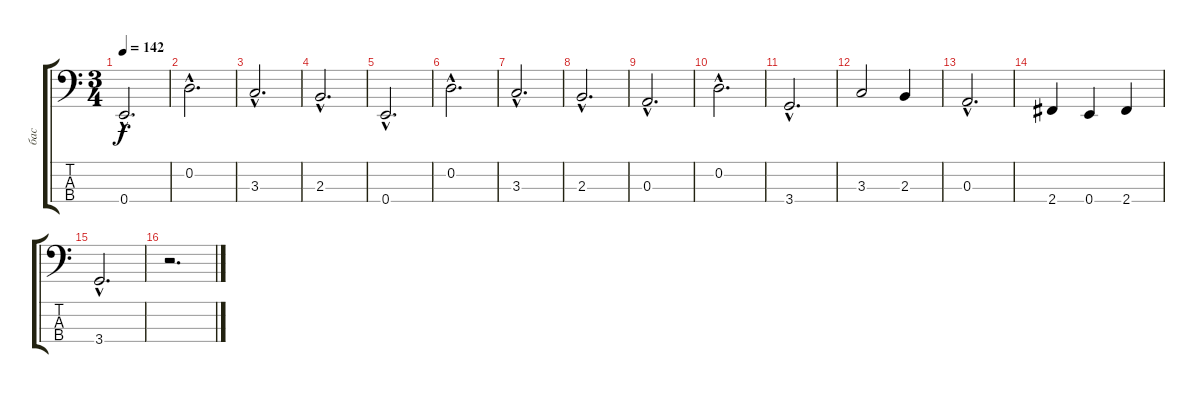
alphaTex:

\track ("бас" "бас") {instrument electricbassfinger}
\staff {score tabs}
\tuning (G2 D2 A1 E1) {hide}
\ts (3 4)
\tempo 142
\clef f4
\ks c
0.4{hac}.2{d dy f} |
0.2{hac}.2{d} |
3.3{hac}.2{d} |
2.3{hac}.2{d} |
0.4{hac}.2{d} |
0.2{hac}.2{d} |
3.3{hac}.2{d} |
2.3{hac}.2{d} |
0.3{hac}.2{d} |
0.2{hac}.2{d} |
3.4{hac}.2{d} |
3.3.2 2.3.4 |
0.3{hac}.2{d} |
2.4.4 0.4.4 2.4.4 |
3.4{hac}.2{d} |
r.2{d}
